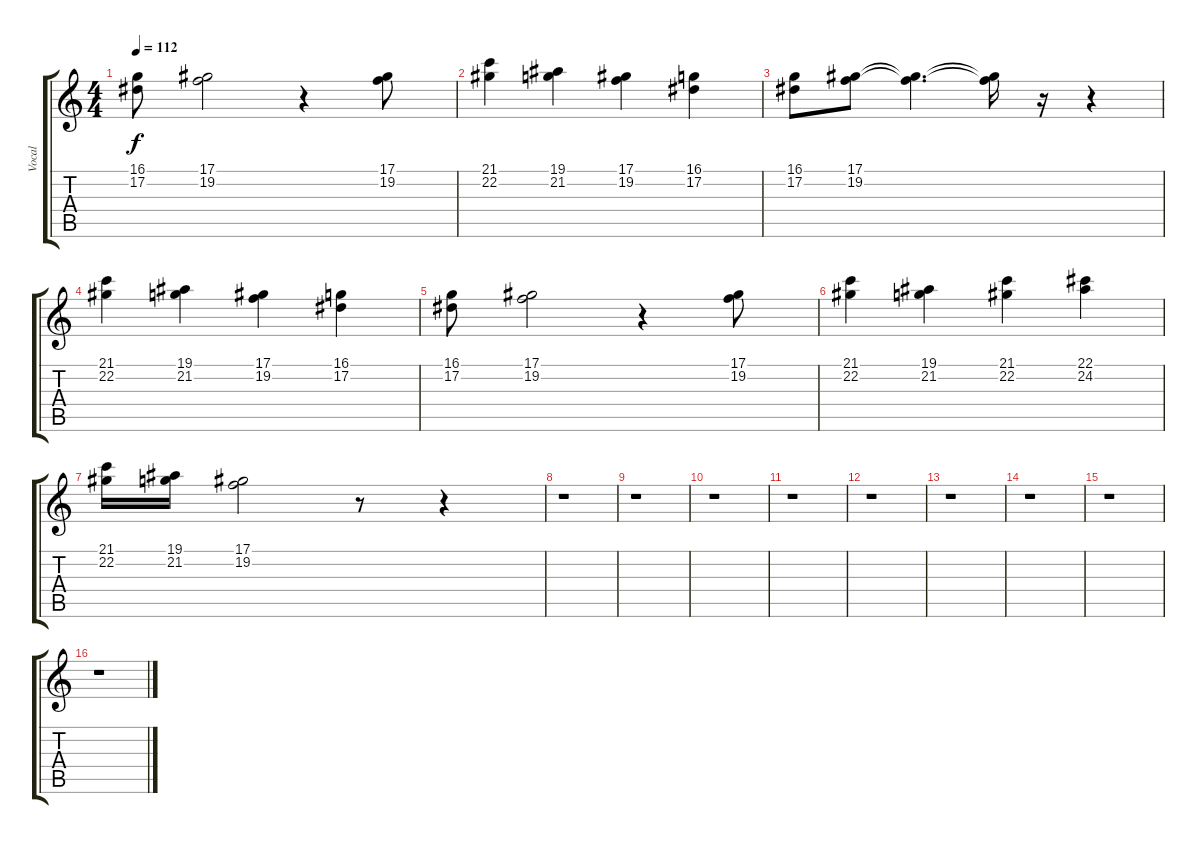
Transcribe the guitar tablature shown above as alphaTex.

\track ("Vocal" "Vocal") {instrument flute}
\staff {score tabs}
\tuning (Eb4 Bb3 Gb3 Db3 Ab2 Eb2) {hide}
\ts (4 4)
\tempo 112
\clef g2
\ks c
(16.1 17.2).8{dy f} (17.1 19.2).2 r.4 (17.1 19.2).8 |
(21.1 22.2).4 (19.1 21.2).4 (17.1 19.2).4 (16.1 17.2).4 |
(16.1 17.2).8 (17.1 19.2).8 (17.1{t} 19.2{t}).4{d} (17.1{t} 19.2{t}).16 r.16 r.4 |
(21.1 22.2).4 (19.1 21.2).4 (17.1 19.2).4 (16.1 17.2).4 |
(16.1 17.2).8 (17.1 19.2).2 r.4 (17.1 19.2).8 |
(21.1 22.2).4 (19.1 21.2).4 (21.1 22.2).4 (22.1 24.2).4 |
(21.1 22.2).16 (19.1 21.2).16 (17.1 19.2).2 r.8 r.4 |
r.1 |
r.1 |
r.1 |
r.1 |
r.1 |
r.1 |
r.1 |
r.1 |
r.1
